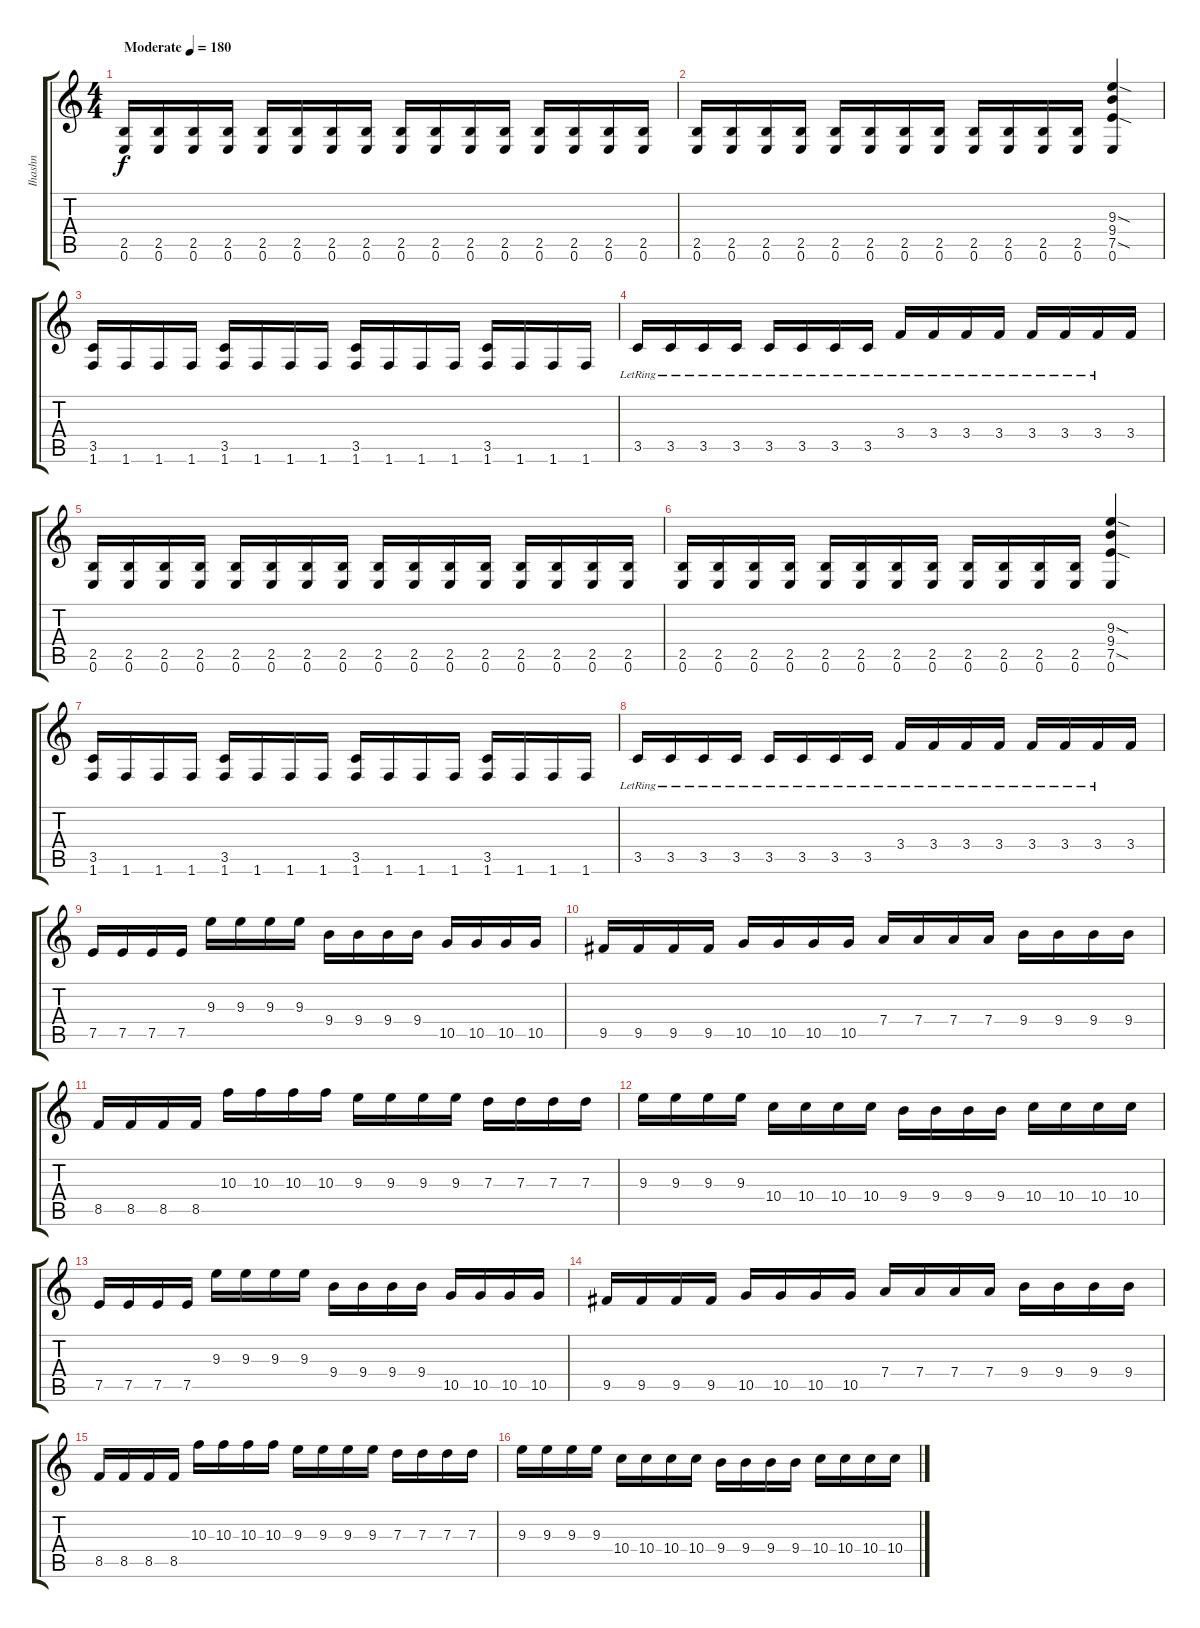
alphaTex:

\track ("Ihashn" "Ihashn") {instrument overdrivenguitar}
\staff {score tabs}
\tuning (E4 B3 G3 D3 A2 E2) {hide}
\ts (4 4)
\tempo (180 "Moderate")
\clef g2
\ks c
(2.5 0.6).16{dy f instrument overdrivenguitar} (2.5 0.6).16 (2.5 0.6).16 (2.5 0.6).16 (2.5 0.6).16 (2.5 0.6).16 (2.5 0.6).16 (2.5 0.6).16 (2.5 0.6).16 (2.5 0.6).16 (2.5 0.6).16 (2.5 0.6).16 (2.5 0.6).16 (2.5 0.6).16 (2.5 0.6).16 (2.5 0.6).16 |
(2.5 0.6).16 (2.5 0.6).16 (2.5 0.6).16 (2.5 0.6).16 (2.5 0.6).16 (2.5 0.6).16 (2.5 0.6).16 (2.5 0.6).16 (2.5 0.6).16 (2.5 0.6).16 (2.5 0.6).16 (2.5 0.6).16 (9.3{sod} 9.4 7.5{sod} 0.6).4 |
(3.5 1.6).16 1.6.16 1.6.16 1.6.16 (3.5 1.6).16 1.6.16 1.6.16 1.6.16 (3.5 1.6).16 1.6.16 1.6.16 1.6.16 (3.5 1.6).16 1.6.16 1.6.16 1.6.16 |
3.5{lr}.16 3.5{lr}.16 3.5{lr}.16 3.5{lr}.16 3.5{lr}.16 3.5{lr}.16 3.5{lr}.16 3.5{lr}.16 3.4{lr}.16 3.4{lr}.16 3.4{lr}.16 3.4{lr}.16 3.4{lr}.16 3.4{lr}.16 3.4{lr}.16 3.4.16 |
(2.5 0.6).16 (2.5 0.6).16 (2.5 0.6).16 (2.5 0.6).16 (2.5 0.6).16 (2.5 0.6).16 (2.5 0.6).16 (2.5 0.6).16 (2.5 0.6).16 (2.5 0.6).16 (2.5 0.6).16 (2.5 0.6).16 (2.5 0.6).16 (2.5 0.6).16 (2.5 0.6).16 (2.5 0.6).16 |
(2.5 0.6).16 (2.5 0.6).16 (2.5 0.6).16 (2.5 0.6).16 (2.5 0.6).16 (2.5 0.6).16 (2.5 0.6).16 (2.5 0.6).16 (2.5 0.6).16 (2.5 0.6).16 (2.5 0.6).16 (2.5 0.6).16 (9.3{sod} 9.4 7.5{sod} 0.6).4 |
(3.5 1.6).16 1.6.16 1.6.16 1.6.16 (3.5 1.6).16 1.6.16 1.6.16 1.6.16 (3.5 1.6).16 1.6.16 1.6.16 1.6.16 (3.5 1.6).16 1.6.16 1.6.16 1.6.16 |
3.5{lr}.16 3.5{lr}.16 3.5{lr}.16 3.5{lr}.16 3.5{lr}.16 3.5{lr}.16 3.5{lr}.16 3.5{lr}.16 3.4{lr}.16 3.4{lr}.16 3.4{lr}.16 3.4{lr}.16 3.4{lr}.16 3.4{lr}.16 3.4{lr}.16 3.4.16 |
7.5.16 7.5.16 7.5.16 7.5.16 9.3.16 9.3.16 9.3.16 9.3.16 9.4.16 9.4.16 9.4.16 9.4.16 10.5.16 10.5.16 10.5.16 10.5.16 |
9.5.16 9.5.16 9.5.16 9.5.16 10.5.16 10.5.16 10.5.16 10.5.16 7.4.16 7.4.16 7.4.16 7.4.16 9.4.16 9.4.16 9.4.16 9.4.16 |
8.5.16 8.5.16 8.5.16 8.5.16 10.3.16 10.3.16 10.3.16 10.3.16 9.3.16 9.3.16 9.3.16 9.3.16 7.3.16 7.3.16 7.3.16 7.3.16 |
9.3.16 9.3.16 9.3.16 9.3.16 10.4.16 10.4.16 10.4.16 10.4.16 9.4.16 9.4.16 9.4.16 9.4.16 10.4.16 10.4.16 10.4.16 10.4.16 |
7.5.16 7.5.16 7.5.16 7.5.16 9.3.16 9.3.16 9.3.16 9.3.16 9.4.16 9.4.16 9.4.16 9.4.16 10.5.16 10.5.16 10.5.16 10.5.16 |
9.5.16 9.5.16 9.5.16 9.5.16 10.5.16 10.5.16 10.5.16 10.5.16 7.4.16 7.4.16 7.4.16 7.4.16 9.4.16 9.4.16 9.4.16 9.4.16 |
8.5.16 8.5.16 8.5.16 8.5.16 10.3.16 10.3.16 10.3.16 10.3.16 9.3.16 9.3.16 9.3.16 9.3.16 7.3.16 7.3.16 7.3.16 7.3.16 |
9.3.16 9.3.16 9.3.16 9.3.16 10.4.16 10.4.16 10.4.16 10.4.16 9.4.16 9.4.16 9.4.16 9.4.16 10.4.16 10.4.16 10.4.16 10.4.16
